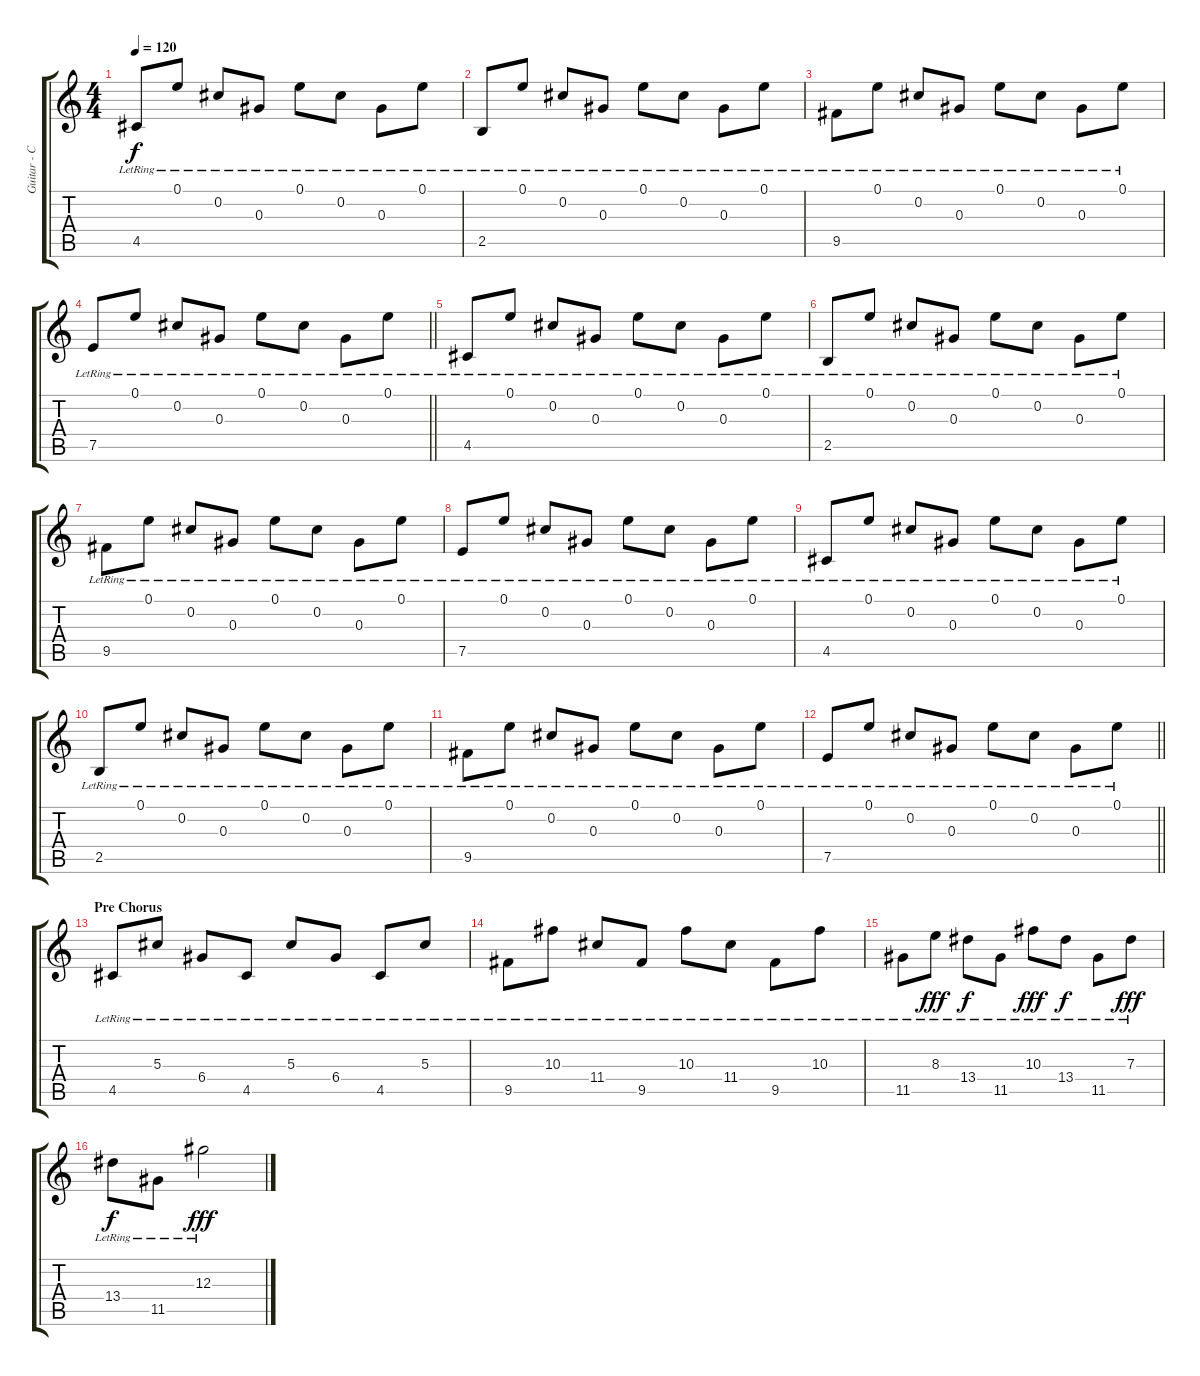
\track ("Guitar - Clean" "Guitar - C") {instrument acousticguitarsteel}
\staff {score tabs}
\tuning (E4 Db4 Ab3 D3 A2 E2) {hide}
\ts (4 4)
\tempo 120
\clef g2
\ks c
4.5{lr}.8{dy f} 0.1{lr}.8 0.2{lr}.8 0.3{lr}.8 0.1{lr}.8 0.2{lr}.8 0.3{lr}.8 0.1{lr}.8 |
2.5{lr}.8 0.1{lr}.8 0.2{lr}.8 0.3{lr}.8 0.1{lr}.8 0.2{lr}.8 0.3{lr}.8 0.1{lr}.8 |
9.5{lr}.8 0.1{lr}.8 0.2{lr}.8 0.3{lr}.8 0.1{lr}.8 0.2{lr}.8 0.3{lr}.8 0.1{lr}.8 |
\barLineRight lightlight
7.5{lr}.8 0.1{lr}.8 0.2{lr}.8 0.3{lr}.8 0.1{lr}.8 0.2{lr}.8 0.3{lr}.8 0.1{lr}.8 |
4.5{lr}.8 0.1{lr}.8 0.2{lr}.8 0.3{lr}.8 0.1{lr}.8 0.2{lr}.8 0.3{lr}.8 0.1{lr}.8 |
2.5{lr}.8 0.1{lr}.8 0.2{lr}.8 0.3{lr}.8 0.1{lr}.8 0.2{lr}.8 0.3{lr}.8 0.1{lr}.8 |
9.5{lr}.8 0.1{lr}.8 0.2{lr}.8 0.3{lr}.8 0.1{lr}.8 0.2{lr}.8 0.3{lr}.8 0.1{lr}.8 |
7.5{lr}.8 0.1{lr}.8 0.2{lr}.8 0.3{lr}.8 0.1{lr}.8 0.2{lr}.8 0.3{lr}.8 0.1{lr}.8 |
4.5{lr}.8 0.1{lr}.8 0.2{lr}.8 0.3{lr}.8 0.1{lr}.8 0.2{lr}.8 0.3{lr}.8 0.1{lr}.8 |
2.5{lr}.8 0.1{lr}.8 0.2{lr}.8 0.3{lr}.8 0.1{lr}.8 0.2{lr}.8 0.3{lr}.8 0.1{lr}.8 |
9.5{lr}.8 0.1{lr}.8 0.2{lr}.8 0.3{lr}.8 0.1{lr}.8 0.2{lr}.8 0.3{lr}.8 0.1{lr}.8 |
\barLineRight lightlight
7.5{lr}.8 0.1{lr}.8 0.2{lr}.8 0.3{lr}.8 0.1{lr}.8 0.2{lr}.8 0.3{lr}.8 0.1{lr}.8 |
\section ("" "Pre Chorus")
4.5{lr}.8 5.3{lr}.8 6.4{lr}.8 4.5{lr}.8 5.3{lr}.8 6.4{lr}.8 4.5{lr}.8 5.3{lr}.8 |
9.5{lr}.8 10.3{lr}.8 11.4{lr}.8 9.5{lr}.8 10.3{lr}.8 11.4{lr}.8 9.5{lr}.8 10.3{lr}.8 |
11.5{lr}.8 8.3{lr}.8{dy fff} 13.4{lr}.8{dy f} 11.5{lr}.8 10.3{lr}.8{dy fff} 13.4{lr}.8{dy f} 11.5{lr}.8 7.3{lr}.8{dy fff} |
13.4{lr}.8{dy f} 11.5{lr}.8 12.3{lr}.2{dy fff}
